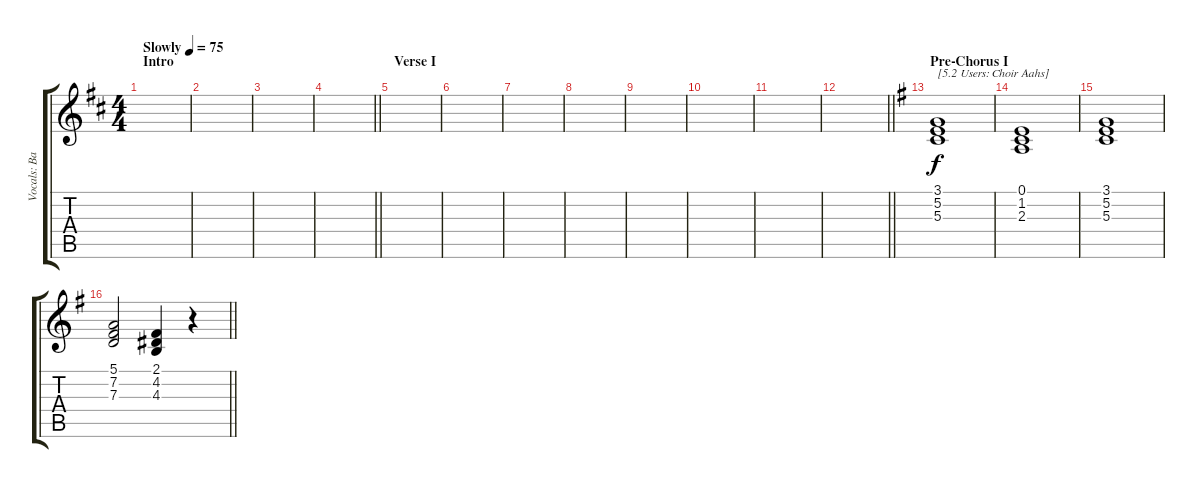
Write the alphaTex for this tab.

\track ("Vocals: Back" "Vocals: Ba") {instrument choiraahs}
\staff {score tabs}
\tuning (E4 B3 G3 D3 A2 E2) {hide}
\ts (4 4)
\section ("" "Intro")
\tempo (75 "Slowly")
\clef g2
\ks d
|
|
|
\barLineRight lightlight
|
\section ("" "Verse I")
|
|
|
|
|
|
|
\barLineRight lightlight
|
\section ("" "Pre-Chorus I")
\ks g
(3.1 5.2 5.3).1{txt "[5.2 Users: Choir Aahs]"} |
(0.1 1.2 2.3).1 |
(3.1 5.2 5.3).1 |
\barLineRight lightlight
(5.1 7.2 7.3).2 (2.1 4.2 4.3).4 r.4
